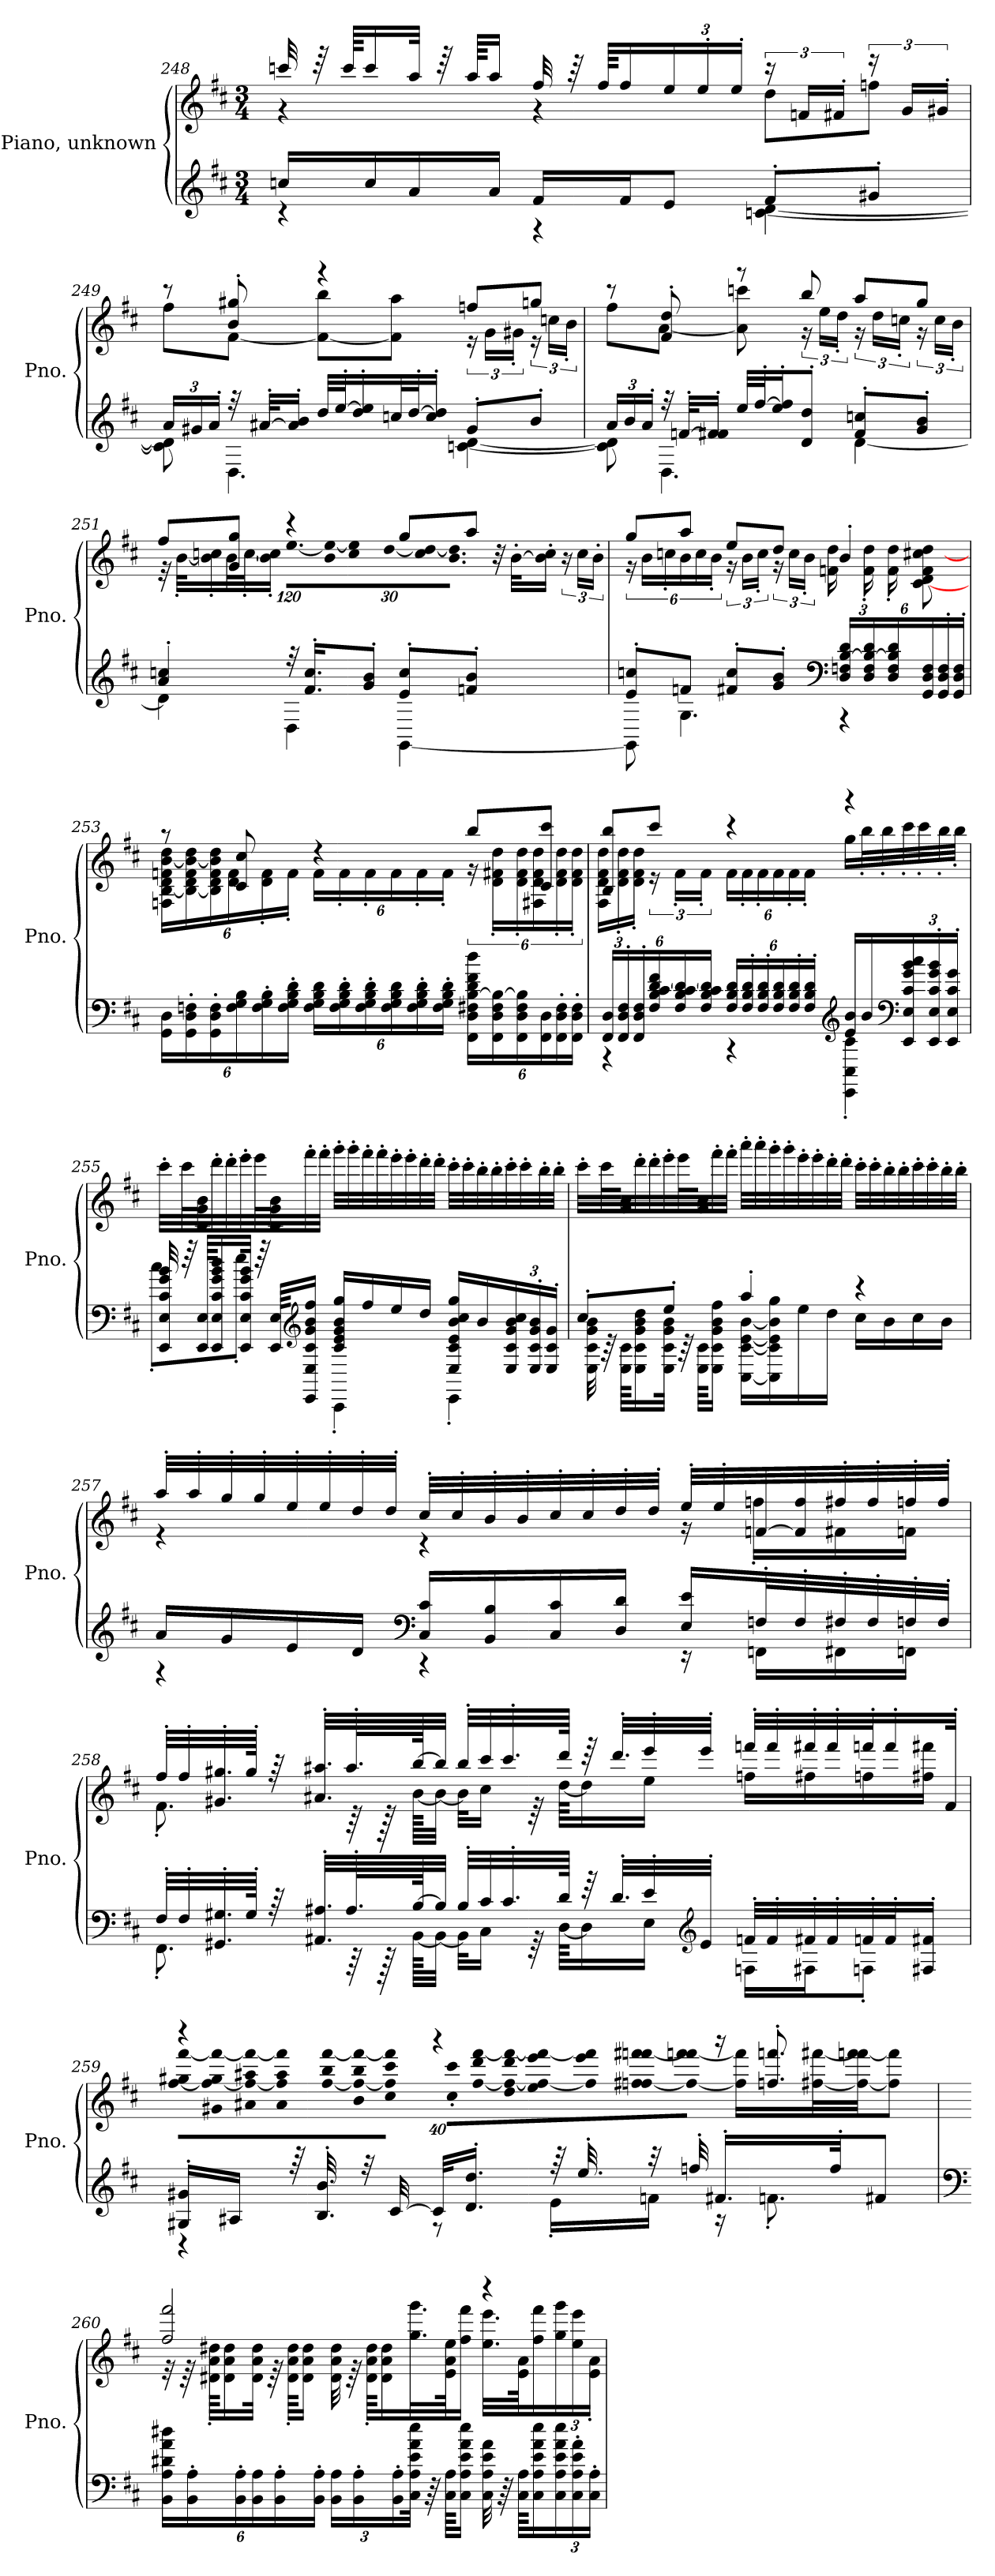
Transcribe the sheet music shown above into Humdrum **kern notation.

**kern	**kern
*part1	*part1
*staff2	*staff1
*I"Piano, unknown	*
*I'Pno.	*
!!LO:LB:g=z
*clefG2	*clefG2
*k[f#c#]	*k[f#c#]
*M3/4	*M3/4
=248	=248
*^	*^
16ccn/LL	4r	32cccn/	4r
.	.	64r	.
.	.	64ccc/KKLL	.
16cc/	.	16ccc/	.
16a/	.	32aa/JJk	.
.	.	64r	.
.	.	64aa/KKLL	.
16a/JJ	.	16aa/JJ	.
16f#/LL	4r	32ff#/	4r
.	.	64r	.
.	.	64ff#/KKLL	.
16f#/J	.	16ff#/	.
*	*	*Xbrackettup	*
8e/J	.	24ee/	.
.	.	24ee'/	.
.	.	24ee'/JJ	.
*	*	*brackettup	*
8f#'/L	[4cn\ [4d\	24r	8dd\L
.	.	24fn/LL	.
.	.	24f#X'/JJ	.
8g#X'/J	.	24r	8ffn\J
.	.	24g/LL	.
.	.	24g#X'/JJ	.
!!LO:LB:g=z	!!
=249	=249	=249	=249
*Xbrackettup	*	*	*
24a/LL	8c\] 8d\]	8r	8ff#\L
24g#X/	.	.	.
24a'/JJ	.	.	.
32r	4.D\	8b/' 8gg#X/'	[8f#\J
[32a#X'/KLL	.	.	.
16a#/]' 16b/'JJ	.	.	.
32dd/LLL	.	4r	8f#\_ 8bb\L
[32ee'/J	.	.	.
16dd/' 16ee/]'	.	.	.
32ccn/L	.	.	8f#\] 8aa\J
[32dd'/J	.	.	.
16cc/' 16dd/]'JJ	.	.	.
8g#'/L	[4cn\ [4d\	8ffn/L	24r
.	.	.	24g\LL
.	.	.	24g#X'\JJ
8b'/J	.	8ggn/J	24r
.	.	.	24ccn\LL
.	.	.	24b'\JJ
!!LO:PB:g=z	!!
=250	=250	=250	=250
24a/LL	8c\] 8d\]	8r	8ff#\L
24b/	.	.	.
24a'/JJ	.	.	.
32r	4.D\	8f#/' 8dd/'	[8a\J
[32fn'/KLL	.	.	.
16f/]' 16f#X/'JJ	.	.	.
32ee/LLL	.	8r	8a\] 8cccn\
[32ff#'/J	.	.	.
16ee/' 16ff#/]'J	.	.	.
8d/' 8dd/'J	.	8bb/	24r
.	.	.	24ee\LL
.	.	.	24dd'\JJ
8f#/' 8ccn/'L	[4d\	8aa/L	24r
.	.	.	24dd\LL
.	.	.	24ccn'\JJ
8g/' 8b/'J	.	8gg/J	24r
.	.	.	24cc\LL
.	.	.	24b'\JJ
!!LO:LB:g=z	!!
=251	=251	=251	=251
4a/' 4ccn/'	4d\]	8ff#/L	32r
.	.	.	[32b'\KLL
.	.	.	16b\]' 16ccn\'
.	.	8g/ 8gg/J	32b\L
.	.	.	[32cc'\J
.	.	.	16b\' 16cc\]'JJ
*	*	*	*Xbrackettup
!	!	!	!LO:N:vis=32.
32r	4D\	4r	[1920%103ee\LLL
16.f#/' 16.cc/'KL	.	.	.
!	!	!	!LO:N:vis=64
.	.	.	960%17b\ 960%17ee\_K
!	!	!	!LO:N:vis=32
.	.	.	640%23cc\ 640%23ee\]J
!	!	!	!LO:N:vis=16
.	.	.	[1920%137dd\
8g/' 8b/'J	.	.	.
!	!	!	!LO:N:vis=64
.	.	.	960%17cc\ 960%17dd\_KL
!	!	!	!LO:N:vis=32.
.	.	.	1920%103b\ 1920%103dd\]JJJ
8e/' 8cc/'L	[4GG\	8gg/L	32r
.	.	.	[32b'\KLL
.	.	.	16b\]' 16cc\'JJ
*	*	*	*brackettup
8fn/' 8b/'J	.	8aa/J	24r
.	.	.	24cc\LL
.	.	.	24b'\JJ
!!LO:LB:g=z	!!
=252	=252	=252	=252
8e/' 8ccn/'L	8GG\]	8gg/L	24r
.	.	.	24b\LL
.	.	.	24ccn'\
*	*	*	*Xbrackettup
8fn/J	4.G\	8aa/J	24b\
.	.	.	24cc\
.	.	.	24b'\JJ
*	*	*	*brackettup
8f#X/' 8cc/'L	.	8ee/L	24r
.	.	.	24b\LL
.	.	.	24cc'\JJ
8g/' 8b/'J	.	8dd/J	24r
.	.	.	24cc\LL
.	.	.	24b'\JJ
*clefF4	*	*	*
*	*	*	*Xbrackettup
24D/ 24Fn/ [24B/ 24d/LL	4r	4b'/	24fn\ 24dd\LL
24D/ 24F/ 24B/_ 24d/	.	.	24f\' 24dd\'
24D/ 24F/ 24B/] 24d/	.	.	24f\' 24dd\'
24GG/ 24D/ 24F/	.	.	[8c#\ 8d\ 8f\ [8cc#X\ 8dd\
24GG/' 24D/' 24F/'	.	.	.
24GG/' 24D/' 24F/'JJ	.	.	.
*v	*v	*	*
!!LO:LB:g=z	!!
=253	=253	=253
24GG\ 24D\LL	8r	24Fn\ [24B\ 24d\ 24fn\ [24b\ 24dd\LL
24GG\' 24D\' 24Fn\'	.	24B\_ 24d\ 24f\ 24b\_ 24dd\
24GG\' 24D\' 24F\'	.	24B\] 24d\ 24f\ 24b\] 24dd\
24F\ 24G\ 24B\	8c#/ 8cc#/	24d\ 24f\
24F\' 24G\' 24B\'	.	24d\' 24f\'
24F\' 24G\' 24B\' 24d\'JJ	.	24f'\JJ
24F\ 24G\ 24B\ 24d\LL	4r	24f\LL
24F\' 24G\' 24B\' 24d\'	.	24f'\
24F\' 24G\' 24B\' 24d\'	.	24f'\
24F\ 24G\ 24B\ 24d\	.	24f\
24F\' 24G\' 24B\' 24d\'	.	24f'\
24F\' 24G\' 24B\' 24d\'JJ	.	24f'\JJ
*	*	*brackettup
24FF#\ 24D\ 24F#X\ [24B\ 24d\ 24f#\ 24dd\LL	8bb/L	24r
24FF#\ 24D\ 24F#\ 24B\_	.	24d\' 24f#X\' 24dd\'LL
24FF#\ 24D\ 24F#\ 24B\]	.	24d\' 24f#\' 24dd\'
*	*	*Xbrackettup
24FF#\ 24D\	8c#/ 8ccc#/J	24F#X\ 24d\ 24f#\ 24dd\
24FF#\' 24D\' 24F#\'	.	24d\' 24f#\' 24dd\'
24FF#\' 24D\' 24F#\'JJ	.	24d\' 24f#\' 24dd\'JJ
!!LO:LB:g=z	!!
=254	=254	=254
*^	*	*
24FF#/ 24D/LL	4r	8B/ 8bb/L	24F#\ 24d\ 24f#\ 24dd\LL
24FF#/' 24D/' 24F#/'	.	.	24d\' 24f#\' 24dd\'
24FF#/' 24D/' 24F#/'	.	.	24d\' 24f#\' 24dd\'JJ
*	*	*	*brackettup
24F#/ 24B/ [24c#/ 24d/ 24f#/	.	8ccc#/J	24r
24F#/ 24B/ 24c#/_ 24d/	.	.	24f#'\LL
24F#/ 24B/ 24c#/] 24d/JJ	.	.	24f#'\JJ
*	*	*	*Xbrackettup
24F#/ 24B/ 24d/LL	4r	4r	24f#\LL
24F#/' 24B/' 24d/'	.	.	24f#'\
24F#/' 24B/' 24d/'	.	.	24f#'\
24F#/ 24B/ 24d/	.	.	24f#\
24F#/' 24B/' 24d/'	.	.	24f#'\
24F#/' 24B/' 24d/'JJ	.	.	24f#'\JJ
*clefG2	*	*	*
16e/ 16b/LL	4EE\' 4C#\' 4c#\'	4r	16gg\LL
16b/	.	.	32bb'\L
.	.	.	32bb'\
*clefF4	*	*	*
24EE/ 24E/ 24c#/ 24g/ 24b/ 24cc#/	.	.	32ccc#'\
.	.	.	32ccc#'\
24EE/' 24E/' 24c#/' 24g/' 24b/'	.	.	.
.	.	.	32bb'\
24EE/' 24E/' 24c#/' 24g/'JJ	.	.	.
.	.	.	32bb'\JJJ
*	*	*v	*v
!!LO:LB:g=z
=255	=255	=255
32EE/ 32E/ 32c#/ 32g/ 32b/	8cc#'\L	32ccc#'\LLL
64r	.	64ccc#\L
64EE/ 64E/KKLL	.	64c#\ 64g\ 64b\J
16EE/ 16E/ 16c#/ 16g/ 16b/ 16dd/	.	32ddd'\
.	.	32ddd'\
32EE/ 32E/ 32c#/ 32g/ 32b/JJk	8ee'\J	32eee'\
64r	.	64eee\L
64EE/ 64E/KKLL	.	64c#\ 64g\ 64b\J
*clefG2	*	*
16EE/ 16E/ 16c#/ 16g/ 16b/ 16ff#/JJ	.	32fff#'\
.	.	32fff#'\JJJ
16c#/ 16e/ 16g/ 16b/ 16gg/LL	4CC#'\	32ggg'\LLL
.	.	32ggg'\
16ff#/	.	32fff#'\
.	.	32fff#'\
16ee/	.	32eee'\
.	.	32eee'\
16dd/JJ	.	32ddd'\
.	.	32ddd'\JJJ
16E/ 16c#/ 16e/ 16b/ 16cc#/ 16gg/LL	4EE'\	32ccc#'\LLL
.	.	32ccc#'\
16b/	.	32bb'\
.	.	32bb'\
24E/ 24c#/ 24g/ 24b/ 24cc#/	.	32ccc#'\
.	.	32ccc#'\
24E/' 24c#/' 24g/' 24b/'	.	.
.	.	32bb'\
24E/' 24c#/' 24g/'JJ	.	.
.	.	32bb'\JJJ
!!LO:PB:g=z
=256	=256	=256
8cc#'/L	32E\ 32c#\ 32g\ 32b\	32ccc#'\LLL
.	64r	64ccc#\L
.	64E\ 64c#\KKLL	64g\ 64b\J
.	16E\ 16c#\ 16g\ 16b\ 16dd\	32ddd'\
.	.	32ddd'\
8ee'/J	32E\ 32c#\ 32g\ 32b\JJk	32eee'\
.	64r	64eee\L
.	64E\ 64c#\KKLL	64g\ 64b\J
.	16E\ 16c#\ 16g\ 16b\ 16ff#\JJ	32fff#'\
.	.	32fff#'\JJJ
4aa'/	[16C#\ [16c#\ [16e\ [16b\LL	32aaa'\LLL
.	.	32aaa'\
.	16C#\] 16c#\] 16e\] 16b\] 16gg\	32ggg'\
.	.	32ggg'\
.	16ee\	32eee'\
.	.	32eee'\
.	16dd\JJ	32ddd'\
.	.	32ddd'\JJJ
4r	16cc#\LL	32ccc#'\LLL
.	.	32ccc#'\
.	16b\	32bb'\
.	.	32bb'\
.	16cc#\	32ccc#'\
.	.	32ccc#'\
.	16b\JJ	32bb'\
.	.	32bb'\JJJ
!!LO:LB:g=z
=257	=257	=257
*	*	*^
16a/LL	4r	32aa'/LLL	4r
.	.	32aa'/	.
16g/	.	32gg'/	.
.	.	32gg'/	.
16e/	.	32ee'/	.
.	.	32ee'/	.
16d/JJ	.	32dd'/	.
.	.	32dd'/JJJ	.
*clefF4	*	*	*
16C#/ 16c#/LL	4r	32cc#'/LLL	4r
.	.	32cc#'/	.
16BB/ 16B/	.	32b'/	.
.	.	32b'/	.
16C#/ 16c#/	.	32cc#'/	.
.	.	32cc#'/	.
16D/ 16d/JJ	.	32dd'/	.
.	.	32dd'/JJJ	.
16E/ 16e/LL	16r	32ee'/LLL	16r
.	.	32ee'/	.
32Fn'/L	16FFn\LL	[32fn/	16ffn'\LL
32F'/	.	32f/] 32ff/	.
32F#X'/	16FF#X\	32ff#X'/	16f#X\
32F#'/	.	32ff#'/	.
32Fn'/	16FFn\JJ	32ffn'/	16fn\JJ
32F'/JJJ	.	32ff'/JJJ	.
!!LO:LB:g=z	!!
=258	=258	=258	=258
32F#'/LLL	8.FF#'\	32ff#'/LLL	8.f#'\
32F#'/	.	32ff#'/	.
32.GG#X/' 32.G#X/'	.	32.g#X/' 32.gg#X/'	.
64G#'/JJJk	.	64gg#'/JJJk	.
64r	.	64r	.
32.AA#X/' 32.A#X/'LLL	.	32.a#X/' 32.aa#X/'LLL	.
64.A#'/L	64r	64.aa#'/L	64r
.	128r	.	128r
[128B/JK	[128BB\KKLLL	[128bb/JK	[128b\KKLLL
32B/JJJ]	32BB\JJJ_	32bb/JJJ]	32b\JJJ_
32B'/LLL	32BB\KLL]	32bb'/LLL	32b\KLL]
32c#/	16C#\JJ	32ccc#/	16cc#\JJ
32.c#'/	.	32.ccc#'/	.
.	64r	.	64r
64d/JJJk	[64D\KKLL	64ddd/JJJk	[64dd\KKLL
64r	16D\]	64r	16dd\]
32.d'/LLL	.	32.ddd'/LLL	.
32e'/	16E\JJ	32eee'/	16ee\JJ
*clefG2	*	*	*
32e'/JJJ	.	32eee'/JJJ	.
32fn'/LLL	16Fn\LL	32fffn'/LLL	16ffn\LL
32f'/	.	32fff'/	.
32f#X'/	16F#X\J	32fff#X'/	16ff#X\
32f#'/	.	32fff#'/	.
32fn'/	8Fn'\J	32fffn'/J	16ffn\
32f'/J	.	16fff'/	.
16F#X/' 16f#X/'JJ	.	.	16ff#X\ 16fff#X\JJ
.	.	32f#'/JJk	.
!!LO:LB:g=z	!!
=259	=259	=259	=259
!	!	!	!LO:N:vis=32
16G#X/' 16g#X/'LL	4r	4r	[640%23ff#\ 640%23gg#X\ [640%23fff#\LLL
!	!	!	!LO:N:vis=32
.	.	.	640%23g#X\ 640%23ff#\_ 640%23gg#\ 640%23fff#\_
16A#X/JJ	.	.	.
!	!	!	!LO:N:vis=32
.	.	.	640%23a#X\ 640%23ff#\_ 640%23aa#X\ 640%23fff#\_
!	!	!	!LO:N:vis=32
.	.	.	640%23a#\ 640%23ff#\] 640%23aa#\ 640%23fff#\]
64r	.	.	.
32.B/' 32.b/'	.	.	.
!	!	!	!LO:N:vis=32
.	.	.	[640%23ff#\ 640%23bb\ [640%23fff#\
!	!	!	!LO:N:vis=32
.	.	.	640%23b\ 640%23ff#\_ 640%23bb\ 640%23fff#\_
32r	.	.	.
!	!	!	!LO:N:vis=32
.	.	.	640%23cc#\ 640%23ff#\] 640%23ccc#\ 640%23fff#\]JJJ
[32c#/	.	.	.
32c#/KLL]	8r	4r	.
!	!	!	!LO:N:vis=32
.	.	.	640%23cc#\' 640%23ccc#\'LLL
16.d/' 16.dd/'JJ	.	.	.
!	!	!	!LO:N:vis=32
.	.	.	[640%23ff#\ 640%23ddd\ [640%23fff#\
!	!	!	!LO:N:vis=32
.	.	.	640%23dd\ 640%23ff#\_ 640%23ddd\ 640%23fff#\_
!	!	!	!LO:N:vis=32
.	.	.	640%23ee\ 640%23ff#\_ 640%23eee\ 640%23fff#\_
64r	16e'\LL	.	.
32.ee'/	.	.	.
!	!	!	!LO:N:vis=32
.	.	.	640%23ff#\] 640%23eee\ 640%23fff#\]
!	!	!	!LO:N:vis=32
.	.	.	640%23ffn\ [640%23ff#X\ 640%23fffn\ [640%23fff#X\
32r	16fn\JJ	.	.
!	!	!	!LO:N:vis=32
.	.	.	640%23ff#\_ 640%23fffn\ 640%23fff#\_JJJ
32ffn'/	.	.	.
16.f#X'/LL	16r	16r	.
.	.	.	16ff#\] 16fff#\]LL
.	8.fn'\	8.ffn/' 8.fffn/'	.
.	.	.	[32ff#X\ [32fff#X\L
32ff'/JK	.	.	.
.	.	.	32ff#\_ 32fffn\ 32fff#\_JJ
8f#X/J	.	.	.
.	.	.	8ff#\] 8fff#\]J
320ryy	320ryy	320ryy	.
*v	*v	*	*
!!LO:LB:g=z	!!
=260	=260	=260
*clefF4	*	*
24BB\ 24A\ 24d#X\ 24a\ 24dd#X\LL	2ff#/ 2fff#/	32r
.	.	64r
24BB\' 24A\'	.	.
.	.	64d#X\' 64a\' 64dd#X\'KKLL
.	.	16d#\ 16a\ 16dd#\
24BB\' 24A\'	.	.
24BB\ 24A\	.	32d#\ 32a\ 32dd#\JJk
.	.	64r
24BB\' 24A\'	.	.
.	.	64d#\' 64a\' 64dd#\'KKLL
.	.	16d#\ 16a\ 16dd#\JJ
24BB\' 24A\'JJ	.	.
24BB\ 24A\LL	.	32d#\ 32a\ 32dd#\
.	.	64r
24BB\' 24A\'	.	.
.	.	64d#\' 64a\' 64dd#\'KKLL
.	.	16d#\ 16a\ 16dd#\
24BB\' 24A\'	.	.
32C#\ 32A\ 32e\ 32a\ 32ee\JJk	.	32.gg\ 32.ggg\L
64r	.	.
64C#\ 64A\KKLL	.	64e\ 64a\ 64ee\JK
16C#\ 16A\ 16e\ 16a\ 16ee\JJ	.	16ff#\ 16fff#\JJ
32C#\ 32A\ 32e\ 32a\	4r	32.ee\ 32.eee\LLL
64r	.	.
64C#\ 64A\KKLL	.	64e\ 64a\JK
16C#\ 16A\ 16e\ 16a\ 16ee\	.	16ff#\ 16fff#\
24C#\ 24A\ 24e\ 24a\ 24ee\	.	24gg\ 24ggg\
24C#\' 24A\' 24e\' 24a\'	.	24ee\ 24eee\
24C#\' 24A\'JJ	.	24e\' 24a\'JJ
*	*v	*v
=	=
*-	*-
